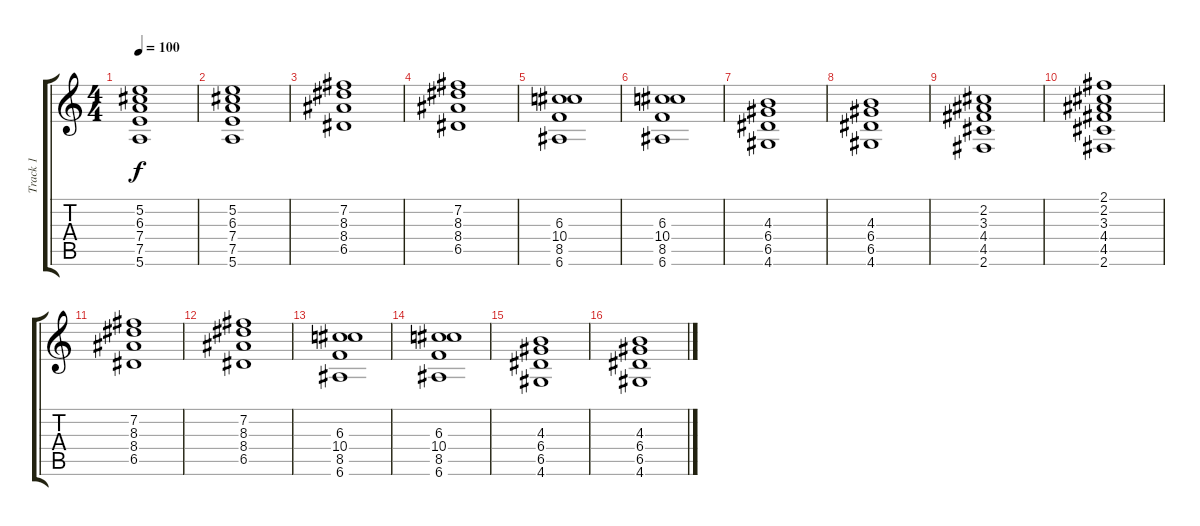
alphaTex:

\track ("Track 1" "Track 1") {instrument acousticguitarnylon}
\staff {score tabs}
\tuning (E4 B3 G3 D3 A2 E2) {hide}
\ts (4 4)
\tempo 100
\clef g2
\ks c
(5.2 6.3 7.4 7.5 5.6).1{dy f} |
(5.2 6.3 7.4 7.5 5.6).1 |
(7.2 8.3 8.4 6.5).1 |
(7.2 8.3 8.4 6.5).1 |
(6.3 10.4 8.5 6.6).1 |
(6.3 10.4 8.5 6.6).1 |
(4.3 6.4 6.5 4.6).1 |
(4.3 6.4 6.5 4.6).1 |
(2.2 3.3 4.4 4.5 2.6).1 |
(2.1 2.2 3.3 4.4 4.5 2.6).1 |
(7.2 8.3 8.4 6.5).1 |
(7.2 8.3 8.4 6.5).1 |
(6.3 10.4 8.5 6.6).1 |
(6.3 10.4 8.5 6.6).1 |
(4.3 6.4 6.5 4.6).1 |
(4.3 6.4 6.5 4.6).1
